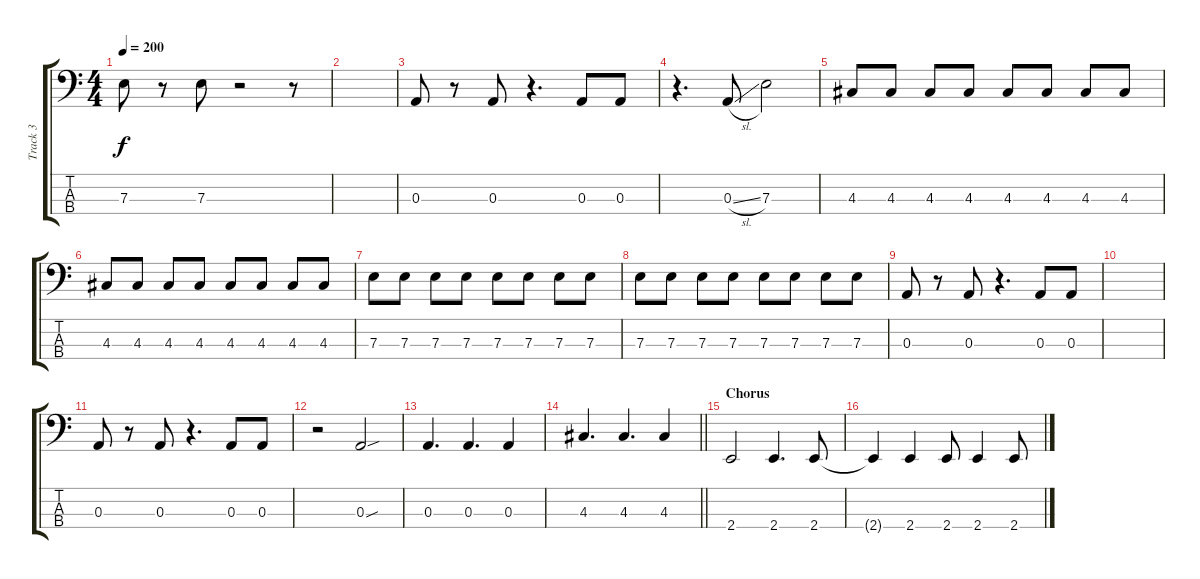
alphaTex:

\track ("Track 3" "Track 3") {instrument electricbassfinger}
\staff {score tabs}
\tuning (G2 D2 A1 D1) {hide}
\ts (4 4)
\tempo 200
\clef f4
\ks c
7.3.8{dy f} r.8 7.3.8 r.2 r.8 |
|
0.3.8 r.8 0.3.8 r.4{d} 0.3.8 0.3.8 |
r.4{d} 0.3{sl}.8 7.3.2 |
4.3.8 4.3.8 4.3.8 4.3.8 4.3.8 4.3.8 4.3.8 4.3.8 |
4.3.8 4.3.8 4.3.8 4.3.8 4.3.8 4.3.8 4.3.8 4.3.8 |
7.3.8 7.3.8 7.3.8 7.3.8 7.3.8 7.3.8 7.3.8 7.3.8 |
7.3.8 7.3.8 7.3.8 7.3.8 7.3.8 7.3.8 7.3.8 7.3.8 |
0.3.8 r.8 0.3.8 r.4{d} 0.3.8 0.3.8 |
|
0.3.8 r.8 0.3.8 r.4{d} 0.3.8 0.3.8 |
r.2 0.3{sou}.2 |
0.3.4{d} 0.3.4{d} 0.3.4 |
\barLineRight lightlight
4.3.4{d} 4.3.4{d} 4.3.4 |
\section ("" "Chorus")
2.4.2 2.4.4{d} 2.4.8 |
2.4{t}.4 2.4.4 2.4.8 2.4.4 2.4.8
